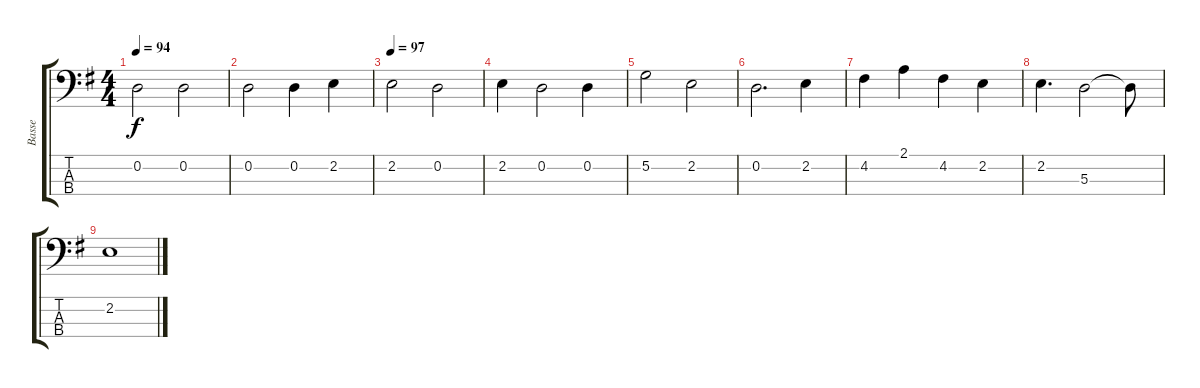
\track ("Basse" "Basse") {instrument acousticbass}
\staff {score tabs}
\tuning (G2 D2 A1 E1) {hide}
\ts (4 4)
\tempo 94
\clef f4
\ks g
0.2.2{dy f} 0.2.2 |
0.2.2 0.2.4 2.2.4 |
\tempo 97
2.2.2 0.2.2 |
2.2.4 0.2.2 0.2.4 |
5.2.2 2.2.2 |
0.2.2{d} 2.2.4 |
4.2.4 2.1.4 4.2.4 2.2.4 |
2.2.4{d} 5.3.2 5.3{t}.8 |
2.2.1
